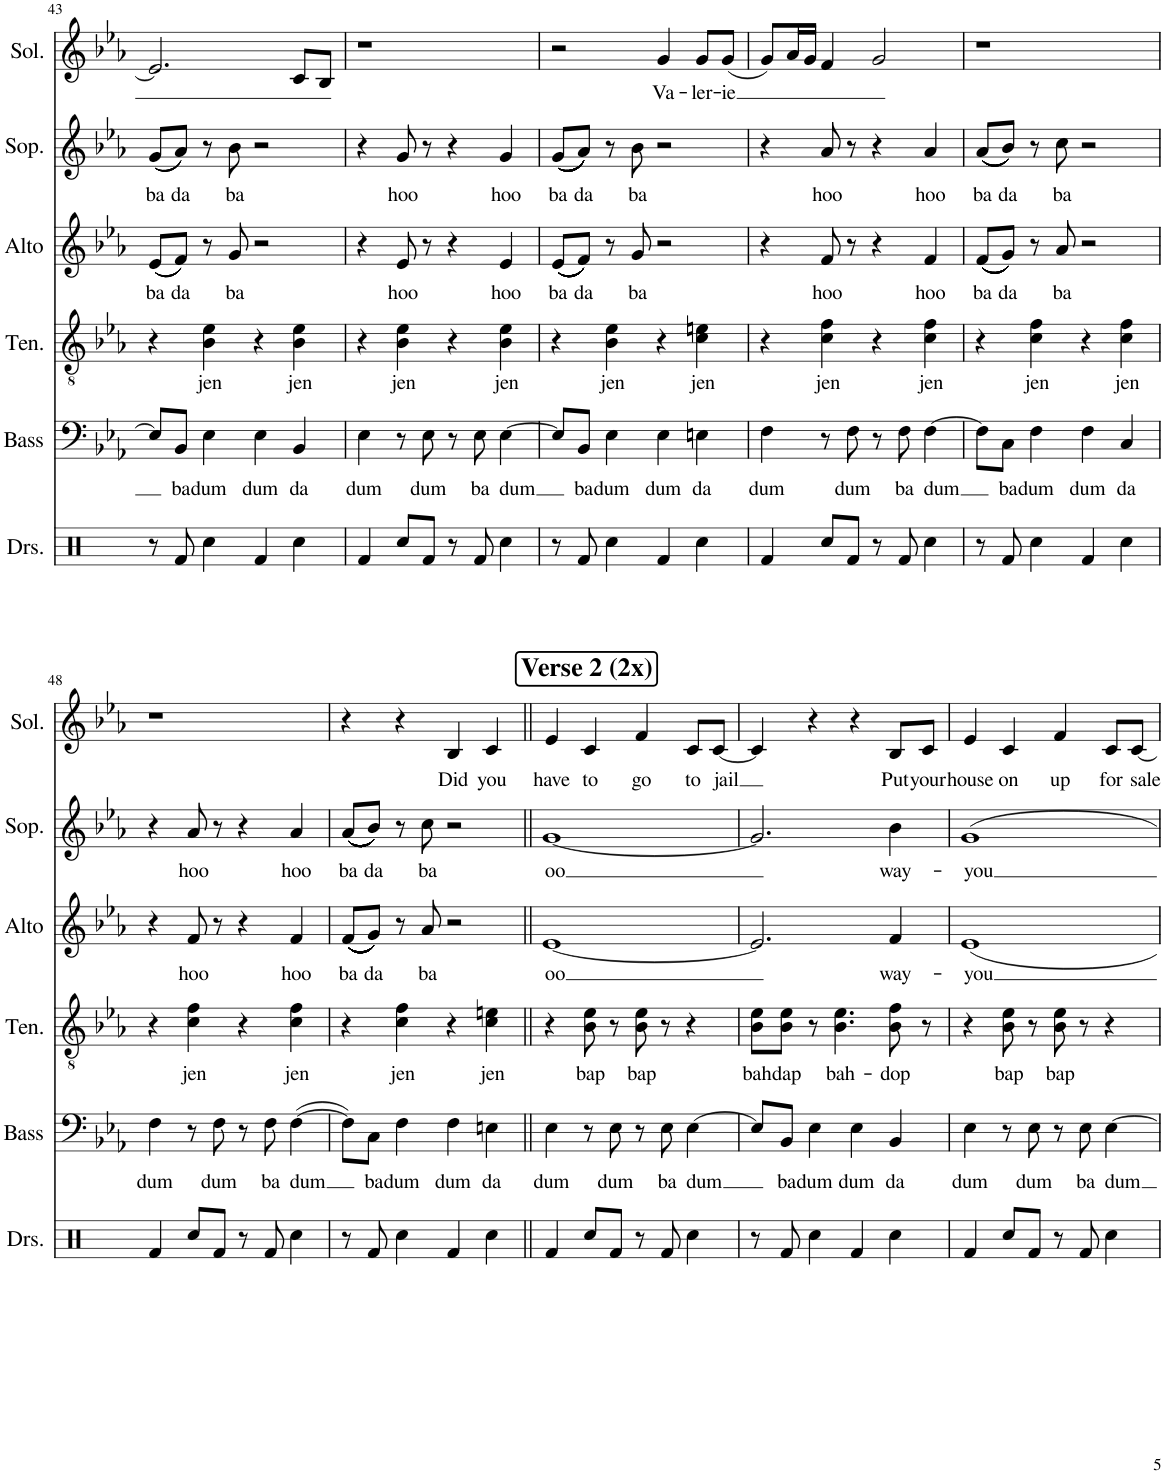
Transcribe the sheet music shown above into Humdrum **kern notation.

**kern	**kern	**text	**kern	**text	**kern	**text	**kern	**text	**kern	**text
*part6	*part5	*part5	*part4	*part4	*part3	*part3	*part2	*part2	*part1	*part1
*staff6	*staff5	*staff5	*staff4	*staff4	*staff3	*staff3	*staff2	*staff2	*staff1	*staff1
*I"Drumset	*I"Bass	*	*I"Tenor	*	*I"Alto	*	*I"Soprano	*	*I"Solo	*
*I'Drs.	*I'Bass	*	*I'Ten.	*	*I'Alto	*	*I'Sop.	*	*I'Sol.	*
!!LO:PB:g=z
*clefX	*clefF4	*	*clefGv2	*	*clefG2	*	*clefG2	*	*clefG2	*
*k[b-e-a-]	*k[b-e-a-]	*	*k[b-e-a-]	*	*k[b-e-a-]	*	*k[b-e-a-]	*	*k[b-e-a-]	*
*M2/2	*M2/2	*	*M2/2	*	*M2/2	*	*M2/2	*	*M2/2	*
*met(c|)	*met(c|)	*	*met(c|)	*	*met(c|)	*	*met(c|)	*	*met(c|)	*
=43	=43	=43	=43	=43	=43	=43	=43	=43	=43	=43
!	!	!	!	!	!	!LO:LY:b	!	!LO:LY:b	!	!
8r	8E-/L]	.	4r	.	8e-/L	ba	((((8g/L	ba	2.e-/]	.
!	!	!LO:LY:b	!	!	!	!LO:LY:b	!	!LO:LY:b	!	!
8Rf/	8BB-/J	ba	.	.	8f/J	da	8a-/J))))	da	.	.
!	!	!LO:LY:b	!	!LO:LY:b	!	!	!	!	!	!
4Rcc\	4E-\	dum	4B-\ 4e-\	jen	8r	.	8r	.	.	.
!	!	!	!	!	!	!LO:LY:b	!	!LO:LY:b	!	!
.	.	.	.	.	8g/	ba	8b-\	ba	.	.
!	!	!LO:LY:b	!	!	!	!	!	!	!	!
4Rf/	4E-\	dum	4r	.	2r	.	2r	.	.	.
!	!	!LO:LY:b	!	!LO:LY:b	!	!	!	!	!	!
4Rcc\	4BB-/	da	4B-\ 4e-\	jen	.	.	.	.	8c/L	.
.	.	.	.	.	.	.	.	.	8B-/J	.
=44	=44	=44	=44	=44	=44	=44	=44	=44	=44	=44
!	!	!LO:LY:b	!	!	!	!	!	!	!	!
4Rf/	4E-\	dum	4r	.	4r	.	4r	.	1r	.
!	!	!	!	!LO:LY:b	!	!LO:LY:b	!	!LO:LY:b	!	!
8Rcc/L	8r	.	4B-\ 4e-\	jen	8e-/	hoo	8g/	hoo	.	.
!	!	!LO:LY:b	!	!	!	!	!	!	!	!
8Rf/J	8E-\	dum	.	.	8r	.	8r	.	.	.
8r	8r	.	4r	.	4r	.	4r	.	.	.
!	!	!LO:LY:b	!	!	!	!	!	!	!	!
8Rf/	8E-\	ba	.	.	.	.	.	.	.	.
!	!	!LO:LY:b	!	!LO:LY:b	!	!LO:LY:b	!	!LO:LY:b	!	!
4Rcc\	[4E-\	dum	4B-\ 4e-\	jen	4e-/	hoo	4g/	hoo	.	.
=45	=45	=45	=45	=45	=45	=45	=45	=45	=45	=45
!	!	!	!	!	!	!LO:LY:b	!	!LO:LY:b	!	!
8r	8E-/L]	.	4r	.	8e-/L	ba	(((((((((((8g/L	ba	2r	.
!	!	!LO:LY:b	!	!	!	!LO:LY:b	!	!LO:LY:b	!	!
8Rf/	8BB-/J	ba	.	.	8f/J	da	8a-/J)))))))))))	da	.	.
!	!	!LO:LY:b	!	!LO:LY:b	!	!	!	!	!	!
4Rcc\	4E-\	dum	4B-\ 4e-\	jen	8r	.	8r	.	.	.
!	!	!	!	!	!	!LO:LY:b	!	!LO:LY:b	!	!
.	.	.	.	.	8g/	ba	8b-\	ba	.	.
!	!	!LO:LY:b	!	!	!	!	!	!	!	!LO:LY:b
4Rf/	4E-\	dum	4r	.	2r	.	2r	.	4g/	Va-
!	!	!LO:LY:b	!	!LO:LY:b	!	!	!	!	!	!LO:LY:b
4Rcc\	4En\	da	4c\ 4en\	jen	.	.	.	.	8g/L	-ler-
!	!	!	!	!	!	!	!	!	!	!LO:LY:b
.	.	.	.	.	.	.	.	.	(8g/J	-ie
=46	=46	=46	=46	=46	=46	=46	=46	=46	=46	=46
!	!	!LO:LY:b	!	!	!	!	!	!	!	!
4Rf/	4F\	dum	4r	.	4r	.	4r	.	8g/L)	.
.	.	.	.	.	.	.	.	.	16a-/L	.
.	.	.	.	.	.	.	.	.	16g/JJ	.
!	!	!	!	!LO:LY:b	!	!LO:LY:b	!	!LO:LY:b	!	!
8Rcc/L	8r	.	4c\ 4f\	jen	8f/	hoo	8a-/	hoo	4f/	.
!	!	!LO:LY:b	!	!	!	!	!	!	!	!
8Rf/J	8F\	dum	.	.	8r	.	8r	.	.	.
8r	8r	.	4r	.	4r	.	4r	.	2g/	.
!	!	!LO:LY:b	!	!	!	!	!	!	!	!
8Rf/	8F\	ba	.	.	.	.	.	.	.	.
!	!	!LO:LY:b	!	!LO:LY:b	!	!LO:LY:b	!	!LO:LY:b	!	!
4Rcc\	[4F\	dum	4c\ 4f\	jen	4f/	hoo	4a-/	hoo	.	.
=47	=47	=47	=47	=47	=47	=47	=47	=47	=47	=47
!	!	!	!	!	!	!LO:LY:b	!	!LO:LY:b	!	!
8r	8F\L]	.	4r	.	8f/L	ba	((((((((8a-/L	ba	1r	.
!	!	!LO:LY:b	!	!	!	!LO:LY:b	!	!LO:LY:b	!	!
8Rf/	8C\J	ba	.	.	8g/J	da	8b-/J))))))))	da	.	.
!	!	!LO:LY:b	!	!LO:LY:b	!	!	!	!	!	!
4Rcc\	4F\	dum	4c\ 4f\	jen	8r	.	8r	.	.	.
!	!	!	!	!	!	!LO:LY:b	!	!LO:LY:b	!	!
.	.	.	.	.	8a-/	ba	8cc\	ba	.	.
!	!	!LO:LY:b	!	!	!	!	!	!	!	!
4Rf/	4F\	dum	4r	.	2r	.	2r	.	.	.
!	!	!LO:LY:b	!	!LO:LY:b	!	!	!	!	!	!
4Rcc\	4C/	da	4c\ 4f\	jen	.	.	.	.	.	.
!!LO:LB:g=z
=48	=48	=48	=48	=48	=48	=48	=48	=48	=48	=48
!	!	!LO:LY:b	!	!	!	!	!	!	!	!
4Rf/	4F\	dum	4r	.	4r	.	4r	.	1r	.
!	!	!	!	!LO:LY:b	!	!LO:LY:b	!	!LO:LY:b	!	!
8Rcc/L	8r	.	4c\ 4f\	jen	8f/	hoo	8a-/	hoo	.	.
!	!	!LO:LY:b	!	!	!	!	!	!	!	!
8Rf/J	8F\	dum	.	.	8r	.	8r	.	.	.
8r	8r	.	4r	.	4r	.	4r	.	.	.
!	!	!LO:LY:b	!	!	!	!	!	!	!	!
8Rf/	8F\	ba	.	.	.	.	.	.	.	.
!	!	!LO:LY:b	!	!LO:LY:b	!	!LO:LY:b	!	!LO:LY:b	!	!
4Rcc\	[4F\	dum	4c\ 4f\	jen	4f/	hoo	4a-/	hoo	.	.
=49	=49	=49	=49	=49	=49	=49	=49	=49	=49	=49
!	!	!	!	!	!	!LO:LY:b	!	!LO:LY:b	!	!
8r	8F\L]	.	4r	.	8f/L	ba	((((((((((((((((8a-/L	ba	4r	.
!	!	!LO:LY:b	!	!	!	!LO:LY:b	!	!LO:LY:b	!	!
8Rf/	8C\J	ba	.	.	8g/J	da	(8b-/J))))))))))))))))	da	.	.
!	!	!LO:LY:b	!	!LO:LY:b	!	!	!	!	!	!
4Rcc\	4F\	dum	4c\ 4f\	jen	8r	.	8r	.	4r	.
!	!	!	!	!	!	!LO:LY:b	!	!LO:LY:b	!	!
.	.	.	.	.	8a-/	ba	8cc\	ba	.	.
!	!	!LO:LY:b	!	!	!	!	!	!	!	!LO:LY:b
4Rf/	4F\	dum	4r	.	2r	.	2r	.	4B-/	Did
!	!	!LO:LY:b	!	!LO:LY:b	!	!	!	!	!	!LO:LY:b
4Rcc\	4En\	da	4c\ 4en\	jen	.	.	.	.	4c/	you
!!LO:REH:place=s1:a:B:cj:fs=14:t=Verse 2 (2x)
=50||	=50||	=50||	=50||	=50||	=50||	=50||	=50||	=50||	=50||	=50||
!	!	!LO:LY:b	!	!	!	!LO:LY:b	!	!LO:LY:b	!	!LO:LY:b
4Rf/	4E-\	dum	4r	.	[1e-	oo	[1g	oo	4e-/	have
!	!	!	!	!LO:LY:b	!	!	!	!	!	!LO:LY:b
8Rcc/L	8r	.	8B-\ 8e-\	bap	.	.	.	.	4c/	to
!	!	!LO:LY:b	!	!	!	!	!	!	!	!
8Rf/J	8E-\	dum	8r	.	.	.	.	.	.	.
!	!	!	!	!LO:LY:b	!	!	!	!	!	!LO:LY:b
8r	8r	.	8B-\ 8e-\	bap	.	.	.	.	4f/	go
!	!	!LO:LY:b	!	!	!	!	!	!	!	!
8Rf/	8E-\	ba	8r	.	.	.	.	.	.	.
!	!	!LO:LY:b	!	!	!	!	!	!	!	!LO:LY:b
4Rcc\	[4E-\	dum	4r	.	.	.	.	.	8c/L	to
!	!	!	!	!	!	!	!	!	!	!LO:LY:b
.	.	.	.	.	.	.	.	.	[8c/J	jail
=51	=51	=51	=51	=51	=51	=51	=51	=51	=51	=51
!	!	!	!	!LO:LY:b	!	!	!	!	!	!
8r	8E-/L]	.	8B-\ 8e-\L	bah	2.e-/]	.	2.g/]	.	4c/]	.
!	!	!LO:LY:b	!	!LO:LY:b	!	!	!	!	!	!
8Rf/	8BB-/J	ba	8B-\ 8e-\J	dap	.	.	.	.	.	.
!	!	!LO:LY:b	!	!	!	!	!	!	!	!
4Rcc\	4E-\	dum	8r	.	.	.	.	.	4r	.
!	!	!	!	!LO:LY:b	!	!	!	!	!	!
.	.	.	4.B-\ 4.e-\	bah-	.	.	.	.	.	.
!	!	!LO:LY:b	!	!	!	!	!	!	!	!
4Rf/	4E-\	dum	.	.	.	.	.	.	4r	.
!	!	!LO:LY:b	!	!LO:LY:b	!	!LO:LY:b	!	!LO:LY:b	!	!LO:LY:b
4Rcc\	4BB-/	da	8B-\ 8f\	-dop	4f/	way-	4b-\	way-	8B-/L	Put
!	!	!	!	!	!	!	!	!	!	!LO:LY:b
.	.	.	8r	.	.	.	.	.	8c/J	your
=52	=52	=52	=52	=52	=52	=52	=52	=52	=52	=52
!	!	!LO:LY:b	!	!	!	!LO:LY:b	!	!LO:LY:b	!	!LO:LY:b
4Rf/	4E-\	dum	4r	.	1e-	-you	1g	-you	4e-/	house
!	!	!	!	!LO:LY:b	!	!	!	!	!	!LO:LY:b
8Rcc/L	8r	.	8B-\ 8e-\	bap	.	.	.	.	4c/	on
!	!	!LO:LY:b	!	!	!	!	!	!	!	!
8Rf/J	8E-\	dum	8r	.	.	.	.	.	.	.
!	!	!	!	!LO:LY:b	!	!	!	!	!	!LO:LY:b
8r	8r	.	8B-\ 8e-\	bap	.	.	.	.	4f/	up
!	!	!LO:LY:b	!	!	!	!	!	!	!	!
8Rf/	8E-\	ba	8r	.	.	.	.	.	.	.
!	!	!LO:LY:b	!	!	!	!	!	!	!	!LO:LY:b
4Rcc\	[4E-\	dum	4r	.	.	.	.	.	8c/L	for
!	!	!	!	!	!	!	!	!	!	!LO:LY:b
.	.	.	.	.	.	.	.	.	[8c/J	sale
=	=	=	=	=	=	=	=	=	=	=
*-	*-	*-	*-	*-	*-	*-	*-	*-	*-	*-
